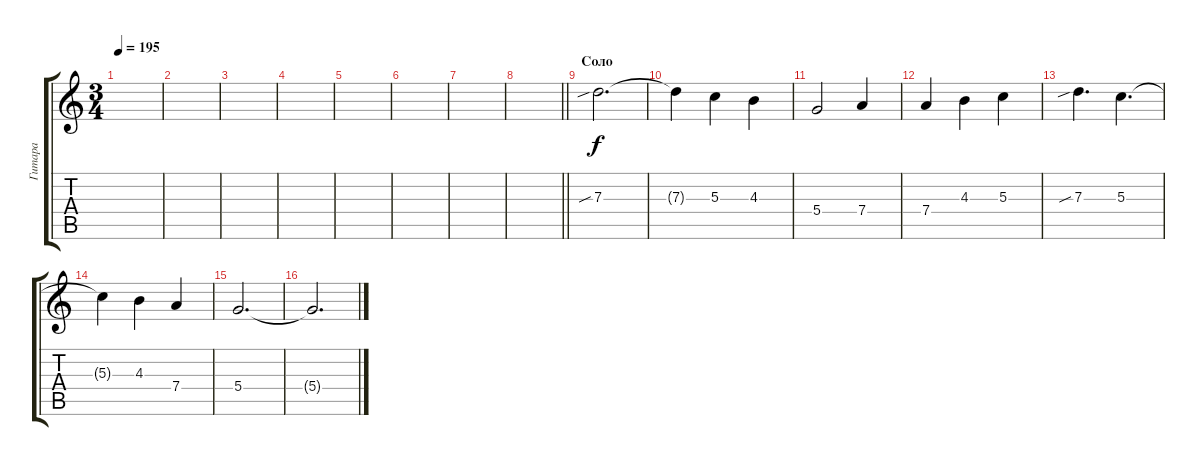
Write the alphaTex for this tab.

\track ("Гитара" "Гитара") {instrument acousticguitarsteel}
\staff {score tabs}
\tuning (E4 B3 G3 D3 A2 E2) {hide}
\ts (3 4)
\tempo 195
\clef g2
\ks c
|
|
|
|
|
|
|
\barLineRight lightlight
|
\section ("" "Соло")
7.3{sib}.2{d dy f} |
7.3{t}.4 5.3.4 4.3.4 |
5.4.2 7.4.4 |
7.4.4 4.3.4 5.3.4 |
7.3{sib}.4{d} 5.3.4{d} |
5.3{t}.4 4.3.4 7.4.4 |
5.4.2{d} |
5.4{t}.2{d}
